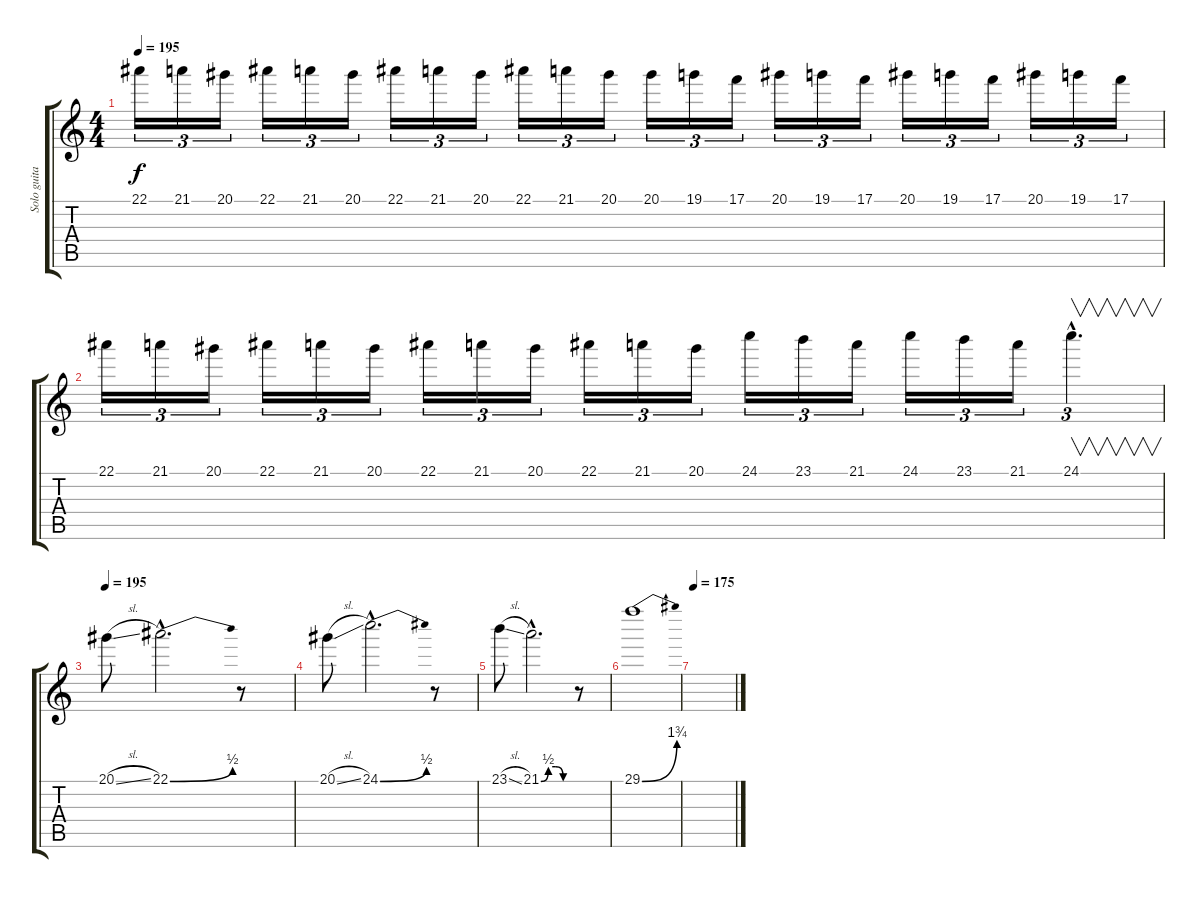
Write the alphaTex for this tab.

\track ("Solo guitar" "Solo guita") {instrument overdrivenguitar}
\staff {score tabs}
\tuning (C4 G3 Eb3 Bb2 F2 C2) {hide}
\ts (4 4)
\tempo 195
\clef g2
\ks c
22.1.16{tu (3 2) dy f} 21.1.16{tu (3 2)} 20.1.16{tu (3 2)} 22.1.16{tu (3 2)} 21.1.16{tu (3 2)} 20.1.16{tu (3 2)} 22.1.16{tu (3 2)} 21.1.16{tu (3 2)} 20.1.16{tu (3 2)} 22.1.16{tu (3 2)} 21.1.16{tu (3 2)} 20.1.16{tu (3 2)} 20.1.16{tu (3 2)} 19.1.16{tu (3 2)} 17.1.16{tu (3 2)} 20.1.16{tu (3 2)} 19.1.16{tu (3 2)} 17.1.16{tu (3 2)} 20.1.16{tu (3 2)} 19.1.16{tu (3 2)} 17.1.16{tu (3 2)} 20.1.16{tu (3 2)} 19.1.16{tu (3 2)} 17.1.16{tu (3 2)} |
22.1.16{tu (3 2)} 21.1.16{tu (3 2)} 20.1.16{tu (3 2)} 22.1.16{tu (3 2)} 21.1.16{tu (3 2)} 20.1.16{tu (3 2)} 22.1.16{tu (3 2)} 21.1.16{tu (3 2)} 20.1.16{tu (3 2)} 22.1.16{tu (3 2)} 21.1.16{tu (3 2)} 20.1.16{tu (3 2)} 24.1.16{tu (3 2)} 23.1.16{tu (3 2)} 21.1.16{tu (3 2)} 24.1.16{tu (3 2)} 23.1.16{tu (3 2)} 21.1.16{tu (3 2)} 24.1{hac}.4{v d tu (3 2)} |
\tempo 195
20.1{sl}.8 22.1{be (bend 0 0 60 2) hac}.2{d} r.8 |
20.1{sl}.8 24.1{be (bend 0 0 60 2) hac}.2{d} r.8 |
23.1{sl}.8{volume 15} 21.1{be (custom 0 0 15 2 30 2 45 0 60 0) hac}.2{d} r.8 |
29.1{be (bend 0 0 60 7)}.1{volume 13} |
\tempo 175
